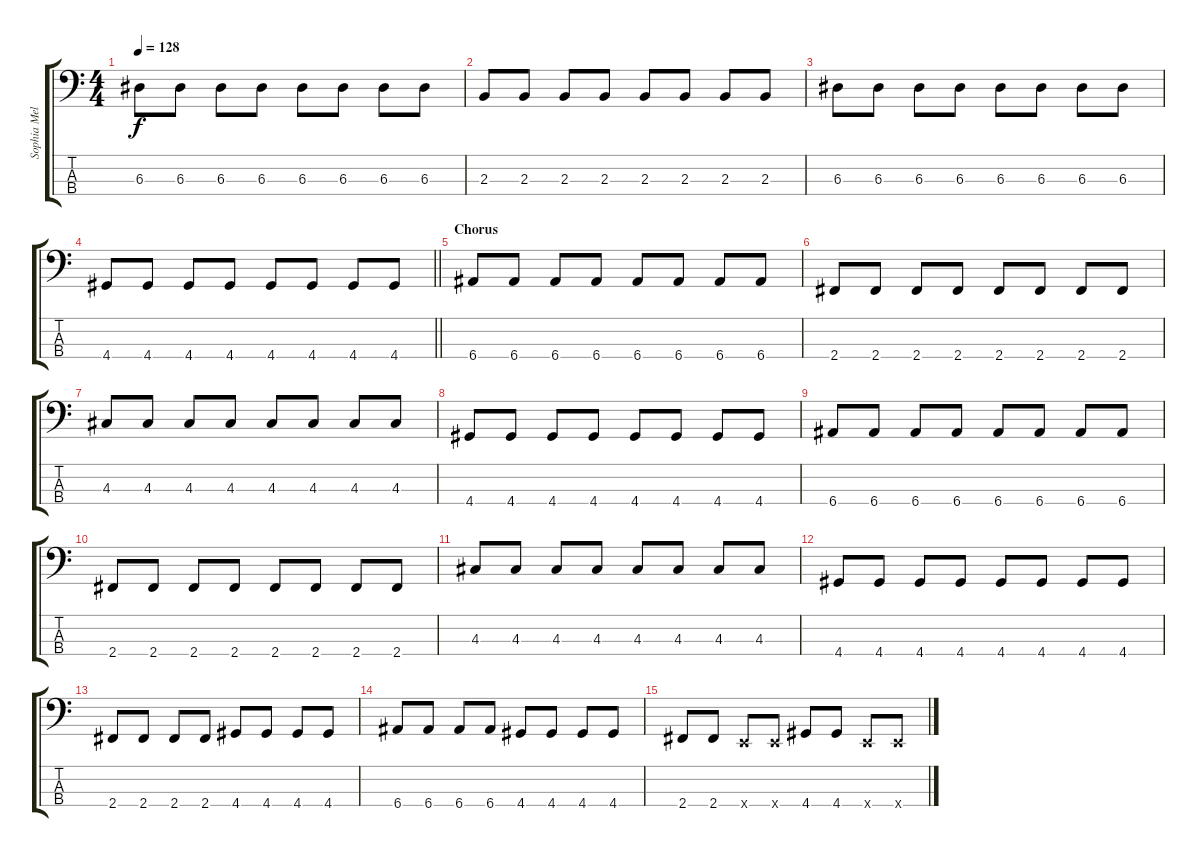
\track ("Sophia Melon" "Sophia Mel") {instrument acousticbass}
\staff {score tabs}
\tuning (G2 D2 A1 E1) {hide}
\ts (4 4)
\tempo 128
\clef f4
\ks c
6.3.8{dy f} 6.3.8 6.3.8 6.3.8 6.3.8 6.3.8 6.3.8 6.3.8 |
2.3.8 2.3.8 2.3.8 2.3.8 2.3.8 2.3.8 2.3.8 2.3.8 |
6.3.8 6.3.8 6.3.8 6.3.8 6.3.8 6.3.8 6.3.8 6.3.8 |
\barLineRight lightlight
4.4.8 4.4.8 4.4.8 4.4.8 4.4.8 4.4.8 4.4.8 4.4.8 |
\section ("" "Chorus")
6.4.8 6.4.8 6.4.8 6.4.8 6.4.8 6.4.8 6.4.8 6.4.8 |
2.4.8 2.4.8 2.4.8 2.4.8 2.4.8 2.4.8 2.4.8 2.4.8 |
4.3.8 4.3.8 4.3.8 4.3.8 4.3.8 4.3.8 4.3.8 4.3.8 |
4.4.8 4.4.8 4.4.8 4.4.8 4.4.8 4.4.8 4.4.8 4.4.8 |
6.4.8 6.4.8 6.4.8 6.4.8 6.4.8 6.4.8 6.4.8 6.4.8 |
2.4.8 2.4.8 2.4.8 2.4.8 2.4.8 2.4.8 2.4.8 2.4.8 |
4.3.8 4.3.8 4.3.8 4.3.8 4.3.8 4.3.8 4.3.8 4.3.8 |
4.4.8 4.4.8 4.4.8 4.4.8 4.4.8 4.4.8 4.4.8 4.4.8 |
2.4.8 2.4.8 2.4.8 2.4.8 4.4.8 4.4.8 4.4.8 4.4.8 |
6.4.8 6.4.8 6.4.8 6.4.8 4.4.8 4.4.8 4.4.8 4.4.8 |
2.4.8 2.4.8 0.4{x}.8 0.4{x}.8 4.4.8 4.4.8 0.4{x}.8 0.4{x}.8
